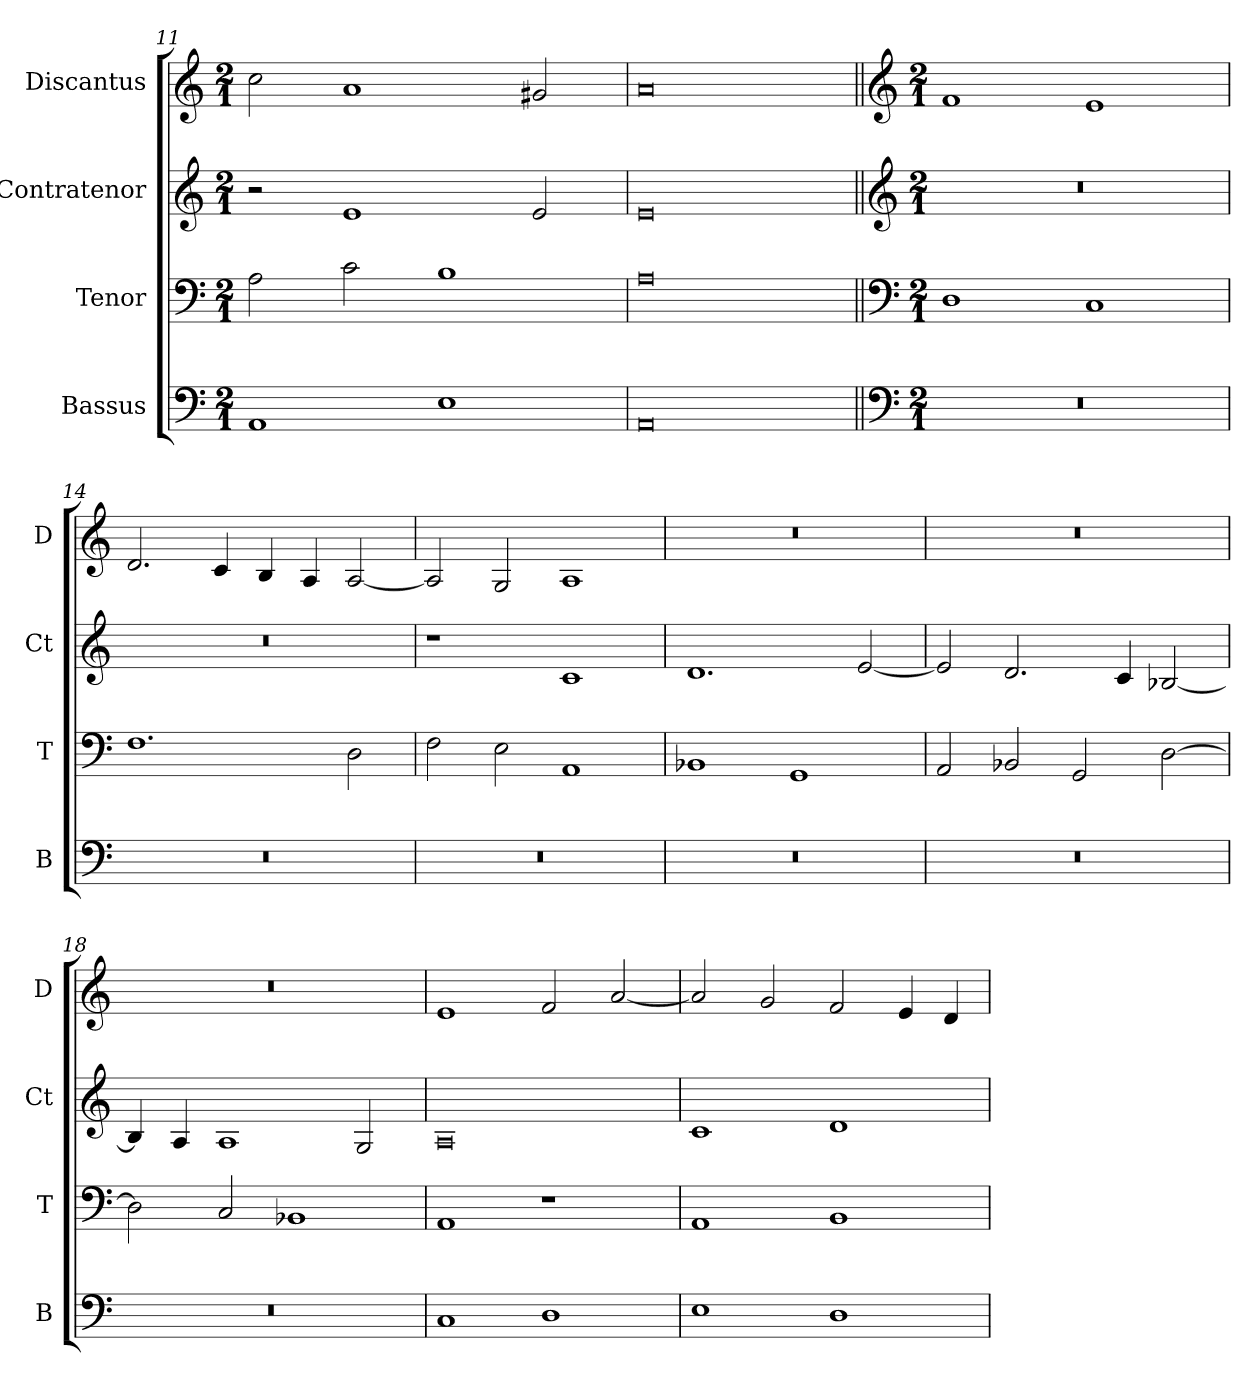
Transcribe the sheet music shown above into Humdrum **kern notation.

**kern	**kern	**kern	**kern
*part4	*part3	*part2	*part1
*staff4	*staff3	*staff2	*staff1
*I"Bassus	*I"Tenor	*I"Contratenor	*I"Discantus
*I'B	*I'T	*I'Ct	*I'D
*clefF4	*clefF4	*clefG2	*clefG2
*k[]	*k[]	*k[]	*k[]
*M2/1	*M2/1	*M2/1	*M2/1
=11	=11	=11	=11
1AA	2A\	2r	2cc\
.	2c\	1e	1a
1E	1B	.	.
.	.	2e/	2g#X/
=12	=12	=12	=12
0AA	0A	0e	0a
!!LO:LB:g=z
=13||	=13||	=13||	=13||
*clefF4	*clefF4	*clefG2	*clefG2
*k[]	*k[]	*k[]	*k[]
*M2/1	*M2/1	*M2/1	*M2/1
0r	1D	0r	1f
.	1C	.	1e
=14	=14	=14	=14
0r	1.F	0r	2.d/
.	.	.	4c/
.	.	.	4B/
.	.	.	4A/
.	2D\	.	[2A/
=15	=15	=15	=15
0r	2F\	1r	2A/]
.	2E\	.	2G/
.	1AA	1c	1A
=16	=16	=16	=16
0r	1BB-X	1.d	0r
.	1GG	.	.
.	.	[2e/	.
=17	=17	=17	=17
0r	2AA/	2e/]	0r
.	2BB-X/	2.d/	.
.	2GG/	.	.
.	.	4c/	.
.	[2D\	[2B-X/	.
=18	=18	=18	=18
0r	2D\]	4B-/]	0r
.	.	4A/	.
.	2C/	1A	.
.	1BB-X	.	.
.	.	2G/	.
=19	=19	=19	=19
1C	1AA	0A	1e
1D	1r	.	2f/
.	.	.	[2a/
=20	=20	=20	=20
1E	1AA	1c	2a/]
.	.	.	2g/
1D	1BB	1d	2f/
.	.	.	4e/
.	.	.	4d/
=	=	=	=
*-	*-	*-	*-
